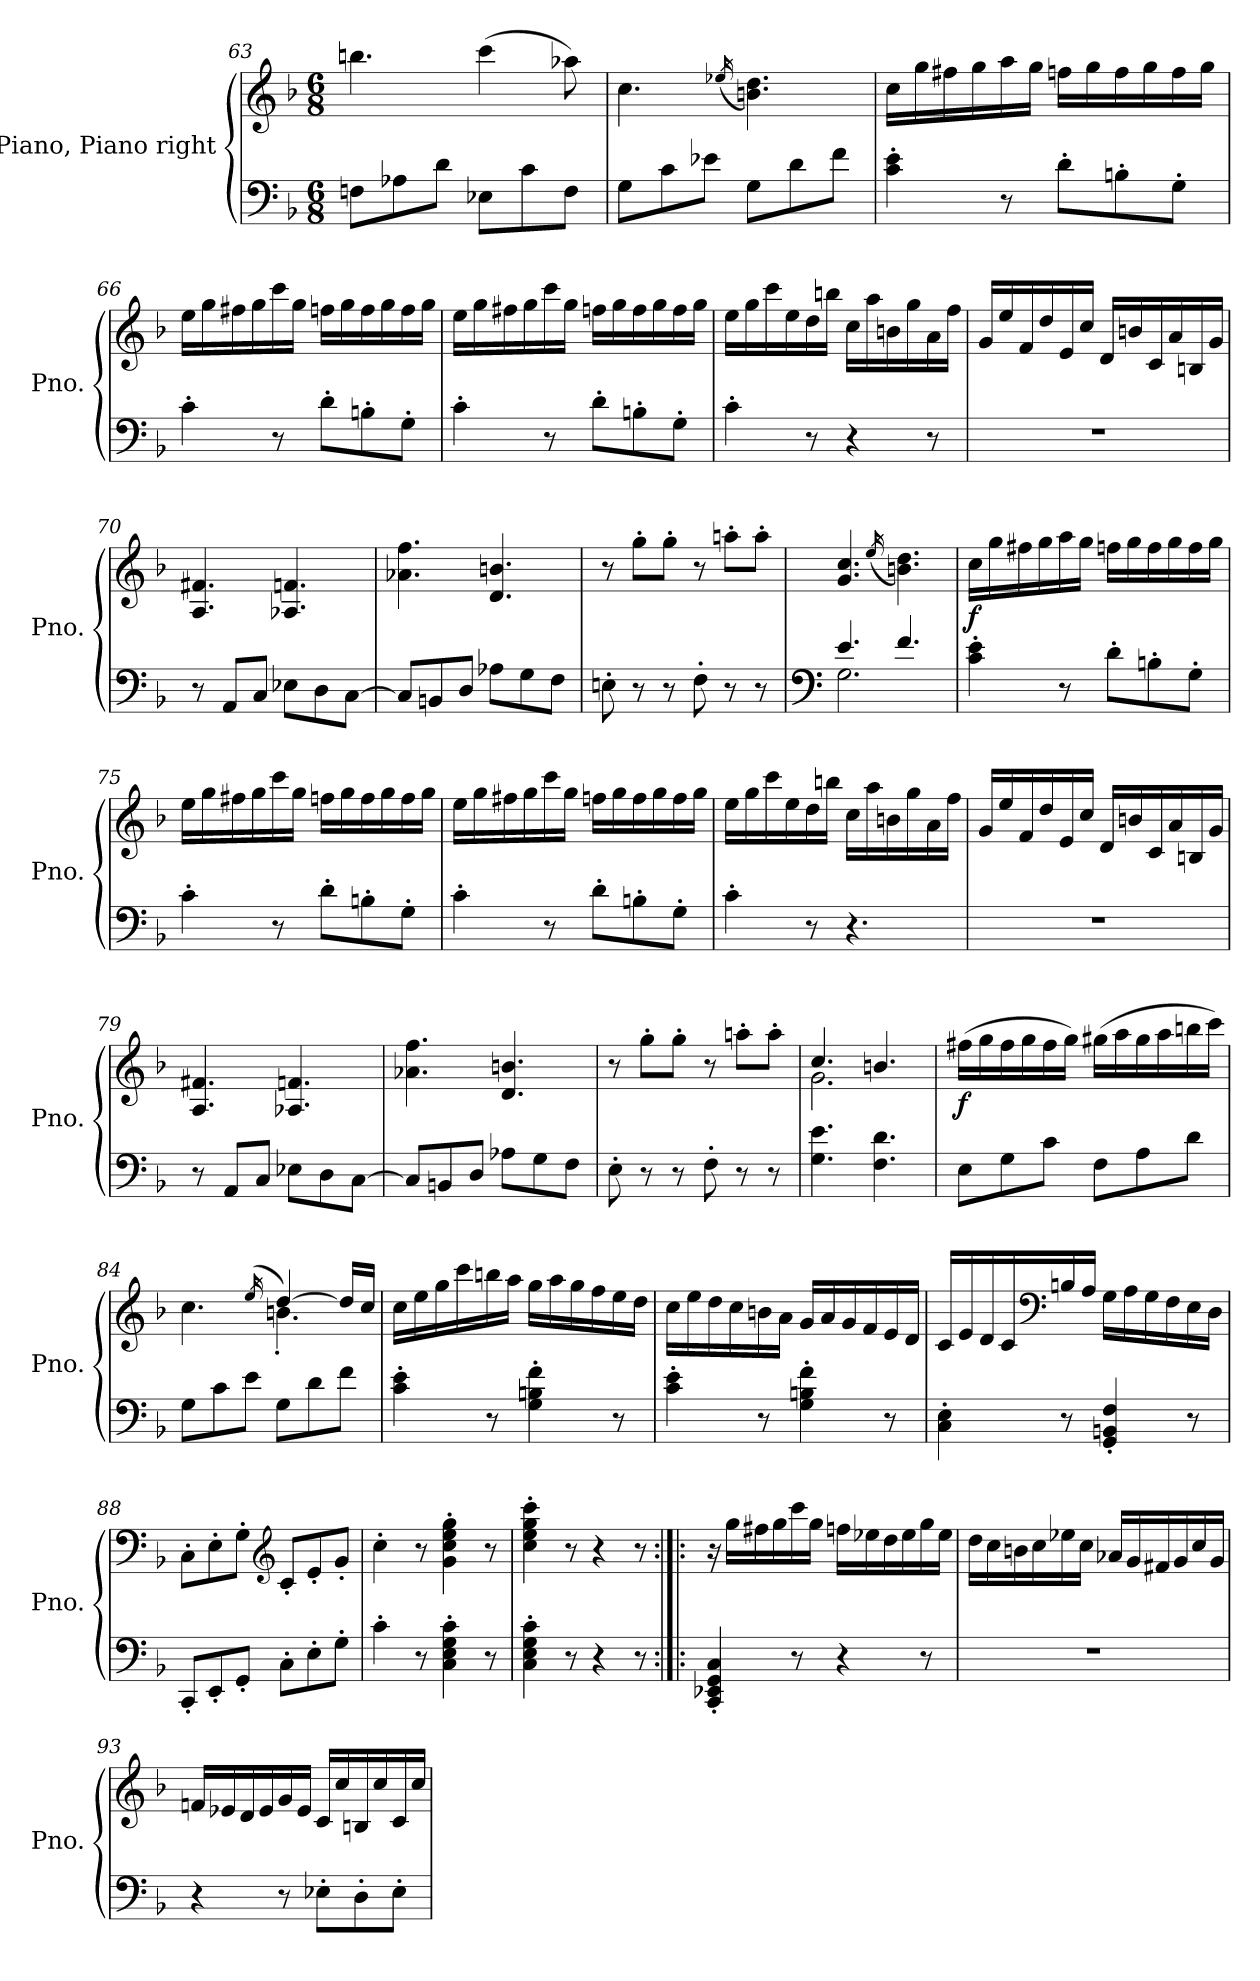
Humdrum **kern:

**kern	**kern	**dynam
*part1	*part1	*part1
*staff2	*staff1	*staff1/2
*I"Piano, Piano right	*	*
*I'Pno.	*	*
!!LO:LB:g=z
*clefF4	*clefG2	*
*k[b-]	*k[b-]	*
*M6/8	*M6/8	*
=63	=63	=63
8Fn\L	4.bbn\	.
8A-X\	.	.
8d\J	.	.
8E-X\L	(4ccc\	.
8c\	.	.
8F\J	8aa-X\)	.
=64	=64	=64
8G\L	4.cc\	.
8c\	.	.
8e-X\J	.	.
.	(16qee-X/	.
8G\L	4.bn\ 4.dd\)	.
8d\	.	.
8f\J	.	.
=65	=65	=65
4c\' 4e\'	16cc\LL	.
.	16gg\	.
.	16ff#X\	.
.	16gg\	.
8r	16aa\	.
.	16gg\JJ	.
8d'\L	16ffn\LL	.
.	16gg\	.
8Bn'\	16ff\	.
.	16gg\	.
8G'\J	16ff\	.
.	16gg\JJ	.
=66	=66	=66
4c'\	16ee\LL	.
.	16gg\	.
.	16ff#X\	.
.	16gg\	.
8r	16ccc\	.
.	16gg\JJ	.
8d'\L	16ffn\LL	.
.	16gg\	.
8Bn'\	16ff\	.
.	16gg\	.
8G'\J	16ff\	.
.	16gg\JJ	.
!!LO:LB:g=z
=67	=67	=67
4c'\	16ee\LL	.
.	16gg\	.
.	16ff#X\	.
.	16gg\	.
8r	16ccc\	.
.	16gg\JJ	.
8d'\L	16ffn\LL	.
.	16gg\	.
8Bn'\	16ff\	.
.	16gg\	.
8G'\J	16ff\	.
.	16gg\JJ	.
=68	=68	=68
4c'\	16ee\LL	.
.	16gg\	.
.	16ccc\	.
.	16ee\	.
8r	16dd\	.
.	16bbn\JJ	.
4r	16cc\LL	.
.	16aa\	.
.	16bn\	.
.	16gg\	.
8r	16a\	.
.	16ff\JJ	.
=69	=69	=69
2.r	16g/LL	.
.	16ee/	.
.	16f/	.
.	16dd/	.
.	16e/	.
.	16cc/JJ	.
.	16d/LL	.
.	16bn/	.
.	16c/	.
.	16a/	.
.	16Bn/	.
.	16g/JJ	.
=70	=70	=70
8r	4.A/ 4.f#X/	.
8AA/L	.	.
8C/J	.	.
8E-X\L	4.A-X/ 4.fn/	.
8D\	.	.
[8C\J	.	.
=71	=71	=71
8C/L]	4.a-X\ 4.ff\	.
8BBn/	.	.
8D/J	.	.
8A-X\L	4.d/ 4.bn/	.
8G\	.	.
8F\J	.	.
!!LO:LB:g=z
=72	=72	=72
8En'\	8r	.
8r	8gg'\L	.
8r	8gg'\J	.
8F'\	8r	.
8r	8aan'\L	.
8r	8aa'\J	.
=73	=73	=73
*clefF4	*	*
*^	*	*
4.e/	2.G\	4.g/ 4.cc/	.
.	.	(16qee/	.
4.f/	.	4.bn\ 4.dd\)	.
*v	*v	*	*
=74	=74	=74
!	!	!LO:DY:b
4c\' 4e\'	16cc\LL	f
.	16gg\	.
.	16ff#X\	.
.	16gg\	.
8r	16aa\	.
.	16gg\JJ	.
8d'\L	16ffn\LL	.
.	16gg\	.
8Bn'\	16ff\	.
.	16gg\	.
8G'\J	16ff\	.
.	16gg\JJ	.
=75	=75	=75
4c'\	16ee\LL	.
.	16gg\	.
.	16ff#X\	.
.	16gg\	.
8r	16ccc\	.
.	16gg\JJ	.
8d'\L	16ffn\LL	.
.	16gg\	.
8Bn'\	16ff\	.
.	16gg\	.
8G'\J	16ff\	.
.	16gg\JJ	.
!!LO:LB:g=z
=76	=76	=76
4c'\	16ee\LL	.
.	16gg\	.
.	16ff#X\	.
.	16gg\	.
8r	16ccc\	.
.	16gg\JJ	.
8d'\L	16ffn\LL	.
.	16gg\	.
8Bn'\	16ff\	.
.	16gg\	.
8G'\J	16ff\	.
.	16gg\JJ	.
=77	=77	=77
4c'\	16ee\LL	.
.	16gg\	.
.	16ccc\	.
.	16ee\	.
8r	16dd\	.
.	16bbn\JJ	.
4.r	16cc\LL	.
.	16aa\	.
.	16bn\	.
.	16gg\	.
.	16a\	.
.	16ff\JJ	.
=78	=78	=78
2.r	16g/LL	.
.	16ee/	.
.	16f/	.
.	16dd/	.
.	16e/	.
.	16cc/JJ	.
.	16d/LL	.
.	16bn/	.
.	16c/	.
.	16a/	.
.	16Bn/	.
.	16g/JJ	.
=79	=79	=79
8r	4.A/ 4.f#X/	.
8AA/L	.	.
8C/J	.	.
8E-X\L	4.A-X/ 4.fn/	.
8D\	.	.
[8C\J	.	.
=80	=80	=80
8C/L]	4.a-X\ 4.ff\	.
8BBn/	.	.
8D/J	.	.
8A-X\L	4.d/ 4.bn/	.
8G\	.	.
8F\J	.	.
!!LO:LB:g=z
=81	=81	=81
8E'\	8r	.
8r	8gg'\L	.
8r	8gg'\J	.
8F'\	8r	.
8r	8aan'\L	.
8r	8aa'\J	.
=82	=82	=82
*	*^	*
4.G\ 4.e\	4.cc/	2.g\	.
4.F\ 4.d\	4.bn/	.	.
*	*v	*v	*
=83	=83	=83
!	!	!LO:DY:b
8E\L	(16ff#X\LL	f
.	16gg\	.
8G\	16ff#\	.
.	16gg\	.
8c\J	16ff#\	.
.	16gg\JJ)	.
8F\L	(16gg#X\LL	.
.	16aa\	.
8A\	16gg#\	.
.	16aa\	.
8d\J	16bbn\	.
.	16ccc\JJ)	.
=84	=84	=84
*	*^	*
8G\L	4.cc\	4.ryy	.
8c\	.	.	.
8e\J	.	.	.
.	(16qee/	.	.
8G\L	[4dd/)	4.bn'\	.
8d\	.	.	.
8f\J	16dd/LL]	.	.
.	16cc/JJ	.	.
*	*v	*v	*
=85	=85	=85
4c\' 4e\'	16cc\LL	.
.	16ee\	.
.	16gg\	.
.	16ccc\	.
8r	16bbn\	.
.	16aa\JJ	.
4G\' 4Bn\' 4f\'	16gg\LL	.
.	16aa\	.
.	16gg\	.
.	16ff\	.
8r	16ee\	.
.	16dd\JJ	.
!!LO:PB:g=z
=86	=86	=86
4c\' 4e\'	16cc\LL	.
.	16ee\	.
.	16dd\	.
.	16cc\	.
8r	16bn\	.
.	16a\JJ	.
4G\' 4Bn\' 4f\'	16g/LL	.
.	16a/	.
.	16g/	.
.	16f/	.
8r	16e/	.
.	16d/JJ	.
=87	=87	=87
4C\' 4E\'	16c/LL	.
.	16e/	.
.	16d/	.
.	16c/	.
*	*clefF4	*
8r	16Bn/	.
.	16A/JJ	.
4GG/' 4BBn/' 4F/'	16G\LL	.
.	16A\	.
.	16G\	.
.	16F\	.
8r	16E\	.
.	16D\JJ	.
=88	=88	=88
8CC'/L	8C'\L	.
8EE'/	8E'\	.
8GG'/J	8G'\J	.
*	*clefG2	*
8C'\L	8c'/L	.
8E'\	8e'/	.
8G'\J	8g'/J	.
=89	=89	=89
4c'\	4cc'\	.
8r	8r	.
4C\' 4E\' 4G\' 4c\'	4g\' 4cc\' 4ee\' 4gg\'	.
8r	8r	.
=90	=90	=90
4C\' 4E\' 4G\' 4c\'	4cc\' 4ee\' 4gg\' 4ccc\'	.
8r	8r	.
4r	4r	.
8r	8r	.
!!LO:LB:g=z
=91:|!|:	=91:|!|:	=91:|!|:
4CC/' 4EE-X/' 4GG/' 4C/'	16r	.
.	16gg\LL	.
.	16ff#X\	.
.	16gg\	.
8r	16ccc\	.
.	16gg\JJ	.
4r	16ffn\LL	.
.	16ee-X\	.
.	16dd\	.
.	16ee-\	.
8r	16gg\	.
.	16ee-\JJ	.
=92	=92	=92
2.r	16dd\LL	.
.	16cc\	.
.	16bn\	.
.	16cc\	.
.	16ee-X\	.
.	16cc\JJ	.
.	16a-X/LL	.
.	16g/	.
.	16f#X/	.
.	16g/	.
.	16cc/	.
.	16g/JJ	.
=93	=93	=93
4r	16fn/LL	.
.	16e-X/	.
.	16d/	.
.	16e-/	.
8r	16g/	.
.	16e-/JJ	.
8E-X'\L	16c/LL	.
.	16cc/	.
8D'\	16Bn/	.
.	16cc/	.
8E-'\J	16c/	.
.	16cc/JJ	.
=	=	=
*-	*-	*-
